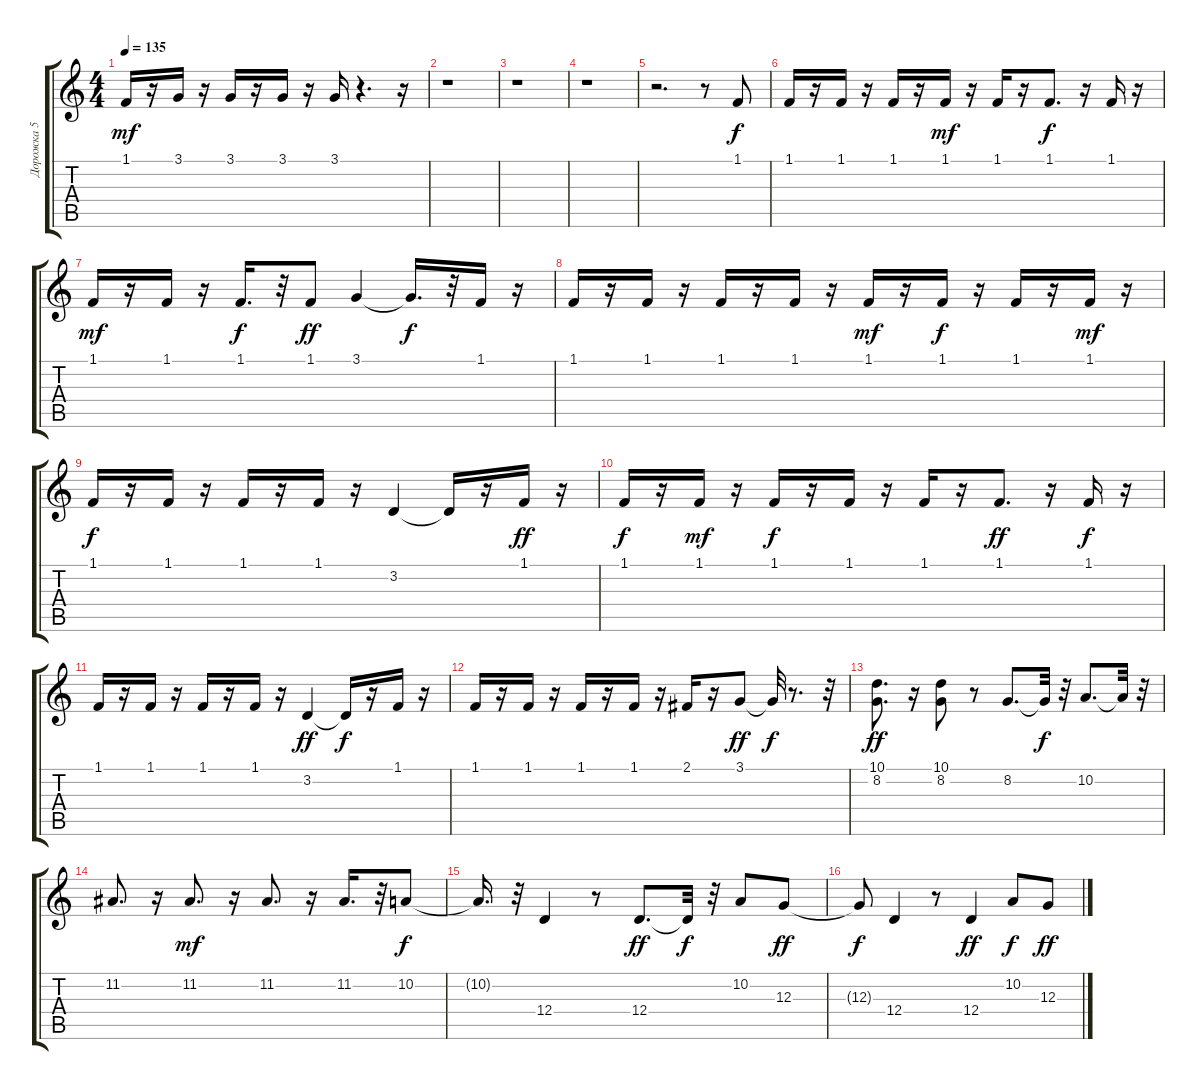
\track ("Дорожка 5" "Дорожка 5") {instrument recorder}
\staff {score tabs}
\tuning (E4 B3 G3 D3 A2 E2) {hide}
\ts (4 4)
\tempo 135
\clef g2
\ks c
1.1.16{dy mf} r.16 3.1.16 r.16 3.1.16 r.16 3.1.16 r.16 3.1.16 r.4{d} r.16 |
r.1 |
r.1 |
r.1 |
r.2{d} r.8 1.1.8{dy f} |
1.1.16 r.16 1.1.16 r.16 1.1.16 r.16 1.1.16{dy mf} r.16 1.1.16 r.16 1.1.8{d dy f} r.16 1.1.16 r.16 |
1.1.16{dy mf} r.16 1.1.16 r.16 1.1.16{d dy f} r.32 1.1.8{dy ff} 3.1.4 3.1{t}.16{d dy f} r.32 1.1.16 r.16 |
1.1.16 r.16 1.1.16 r.16 1.1.16 r.16 1.1.16 r.16 1.1.16{dy mf} r.16 1.1.16{dy f} r.16 1.1.16 r.16 1.1.16{dy mf} r.16 |
1.1.16{dy f} r.16 1.1.16 r.16 1.1.16 r.16 1.1.16 r.16 3.2.4 3.2{t}.16 r.16 1.1.16{dy ff} r.16 |
1.1.16{dy f} r.16 1.1.16{dy mf} r.16 1.1.16{dy f} r.16 1.1.16 r.16 1.1.16 r.16 1.1.8{d dy ff} r.16 1.1.16{dy f} r.16 |
1.1.16 r.16 1.1.16 r.16 1.1.16 r.16 1.1.16 r.16 3.2.4{dy ff} 3.2{t}.16{dy f} r.16 1.1.16 r.16 |
1.1.16 r.16 1.1.16 r.16 1.1.16 r.16 1.1.16 r.16 2.1.16 r.16 3.1.8{dy ff} 3.1{t}.32{dy f} r.8{d} r.32 |
(10.1 8.2).8{d dy ff} r.16 (10.1 8.2).8 r.8 8.2.8{d} 8.2{t}.32{dy f} r.32 10.2.8{d} 10.2{t}.32 r.32 |
11.2.8{d} r.16 11.2.8{d dy mf} r.16 11.2.8{d} r.16 11.2.16{d} r.32 10.2.8{dy f} |
10.2{t}.16{d} r.32 12.4.4 r.8 12.4.8{d dy ff} 12.4{t}.32{dy f} r.32 10.2.8 12.3.8{dy ff} |
12.3{t}.8{dy f} 12.4.4 r.8 12.4.4{dy ff} 10.2.8{dy f} 12.3.8{dy ff}
